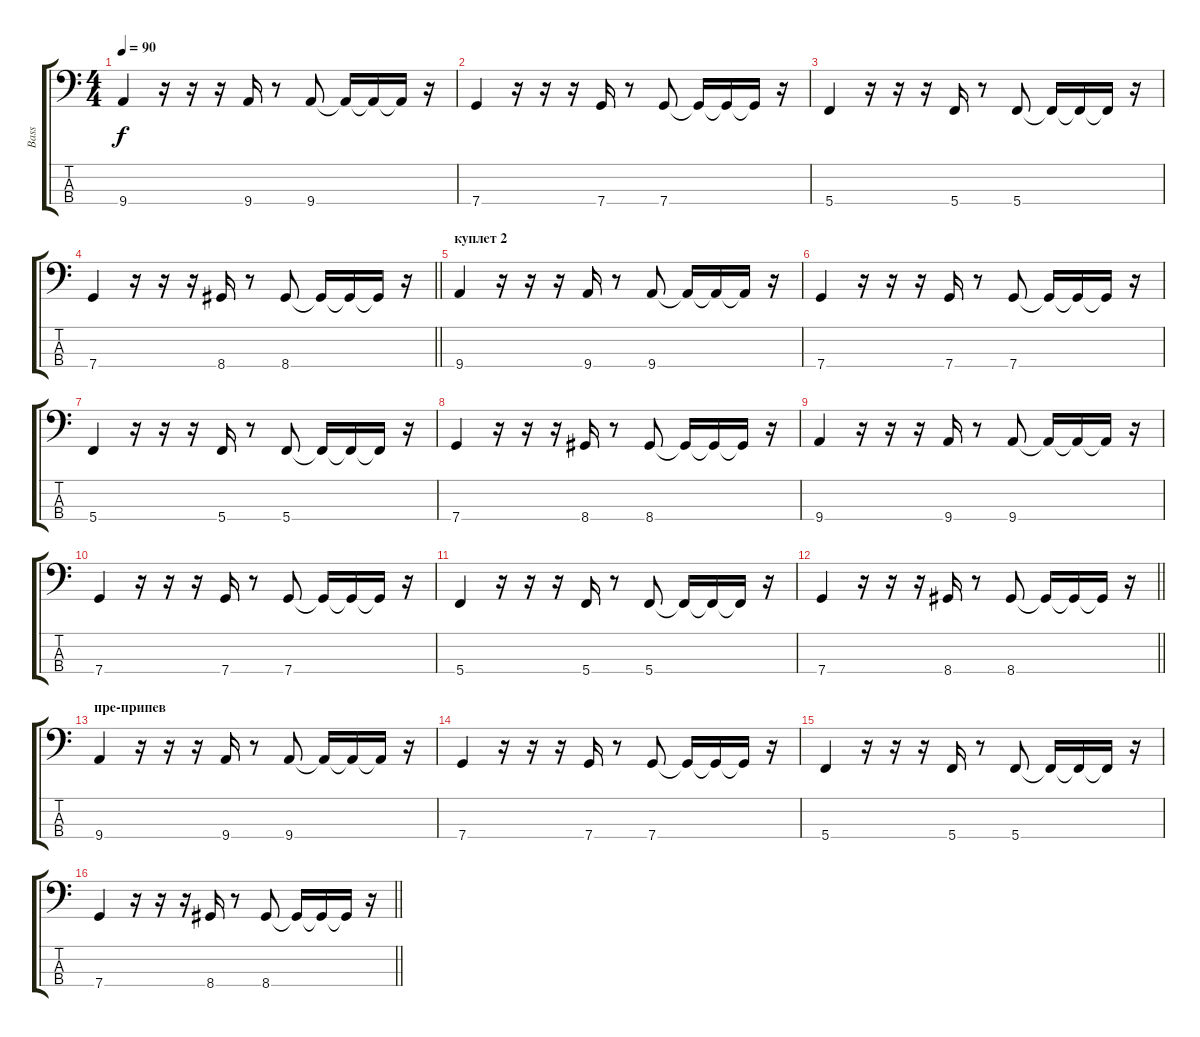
\track ("Bass" "Bass") {instrument electricbasspick}
\staff {score tabs}
\tuning (F2 C2 G1 C1) {hide}
\ts (4 4)
\tempo 90
\clef f4
\ks c
9.4.4{dy f} r.16 r.16 r.16 9.4.16 r.8 9.4.8 9.4{t}.16 9.4{t}.16 9.4{t}.16 r.16 |
7.4.4 r.16 r.16 r.16 7.4.16 r.8 7.4.8 7.4{t}.16 7.4{t}.16 7.4{t}.16 r.16 |
5.4.4 r.16 r.16 r.16 5.4.16 r.8 5.4.8 5.4{t}.16 5.4{t}.16 5.4{t}.16 r.16 |
\barLineRight lightlight
7.4.4 r.16 r.16 r.16 8.4.16 r.8 8.4.8 8.4{t}.16 8.4{t}.16 8.4{t}.16 r.16 |
\section ("" "куплет 2")
9.4.4 r.16 r.16 r.16 9.4.16 r.8 9.4.8 9.4{t}.16 9.4{t}.16 9.4{t}.16 r.16 |
7.4.4 r.16 r.16 r.16 7.4.16 r.8 7.4.8 7.4{t}.16 7.4{t}.16 7.4{t}.16 r.16 |
5.4.4 r.16 r.16 r.16 5.4.16 r.8 5.4.8 5.4{t}.16 5.4{t}.16 5.4{t}.16 r.16 |
7.4.4 r.16 r.16 r.16 8.4.16 r.8 8.4.8 8.4{t}.16 8.4{t}.16 8.4{t}.16 r.16 |
9.4.4 r.16 r.16 r.16 9.4.16 r.8 9.4.8 9.4{t}.16 9.4{t}.16 9.4{t}.16 r.16 |
7.4.4 r.16 r.16 r.16 7.4.16 r.8 7.4.8 7.4{t}.16 7.4{t}.16 7.4{t}.16 r.16 |
5.4.4 r.16 r.16 r.16 5.4.16 r.8 5.4.8 5.4{t}.16 5.4{t}.16 5.4{t}.16 r.16 |
\barLineRight lightlight
7.4.4 r.16 r.16 r.16 8.4.16 r.8 8.4.8 8.4{t}.16 8.4{t}.16 8.4{t}.16 r.16 |
\section ("" "пре-припев")
9.4.4 r.16 r.16 r.16 9.4.16 r.8 9.4.8 9.4{t}.16 9.4{t}.16 9.4{t}.16 r.16 |
7.4.4 r.16 r.16 r.16 7.4.16 r.8 7.4.8 7.4{t}.16 7.4{t}.16 7.4{t}.16 r.16 |
5.4.4 r.16 r.16 r.16 5.4.16 r.8 5.4.8 5.4{t}.16 5.4{t}.16 5.4{t}.16 r.16 |
\barLineRight lightlight
7.4.4 r.16 r.16 r.16 8.4.16 r.8 8.4.8 8.4{t}.16 8.4{t}.16 8.4{t}.16 r.16
